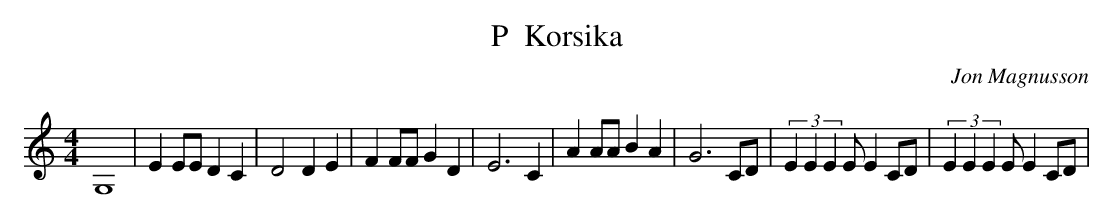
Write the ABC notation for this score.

X:1
T:P  Korsika
C:Jon Magnusson
M:4/4
L:1/16
K:C
G,16|E4E2E2 D4C4| D8 D4E4| F4F2F2 G4D4| E12C4|A4A2A2 B4A4| G12 C2D2 |(3 E4E4E4  E2 E4 C2D2|(3 E4E4E4  E2 E4 C2D2|
